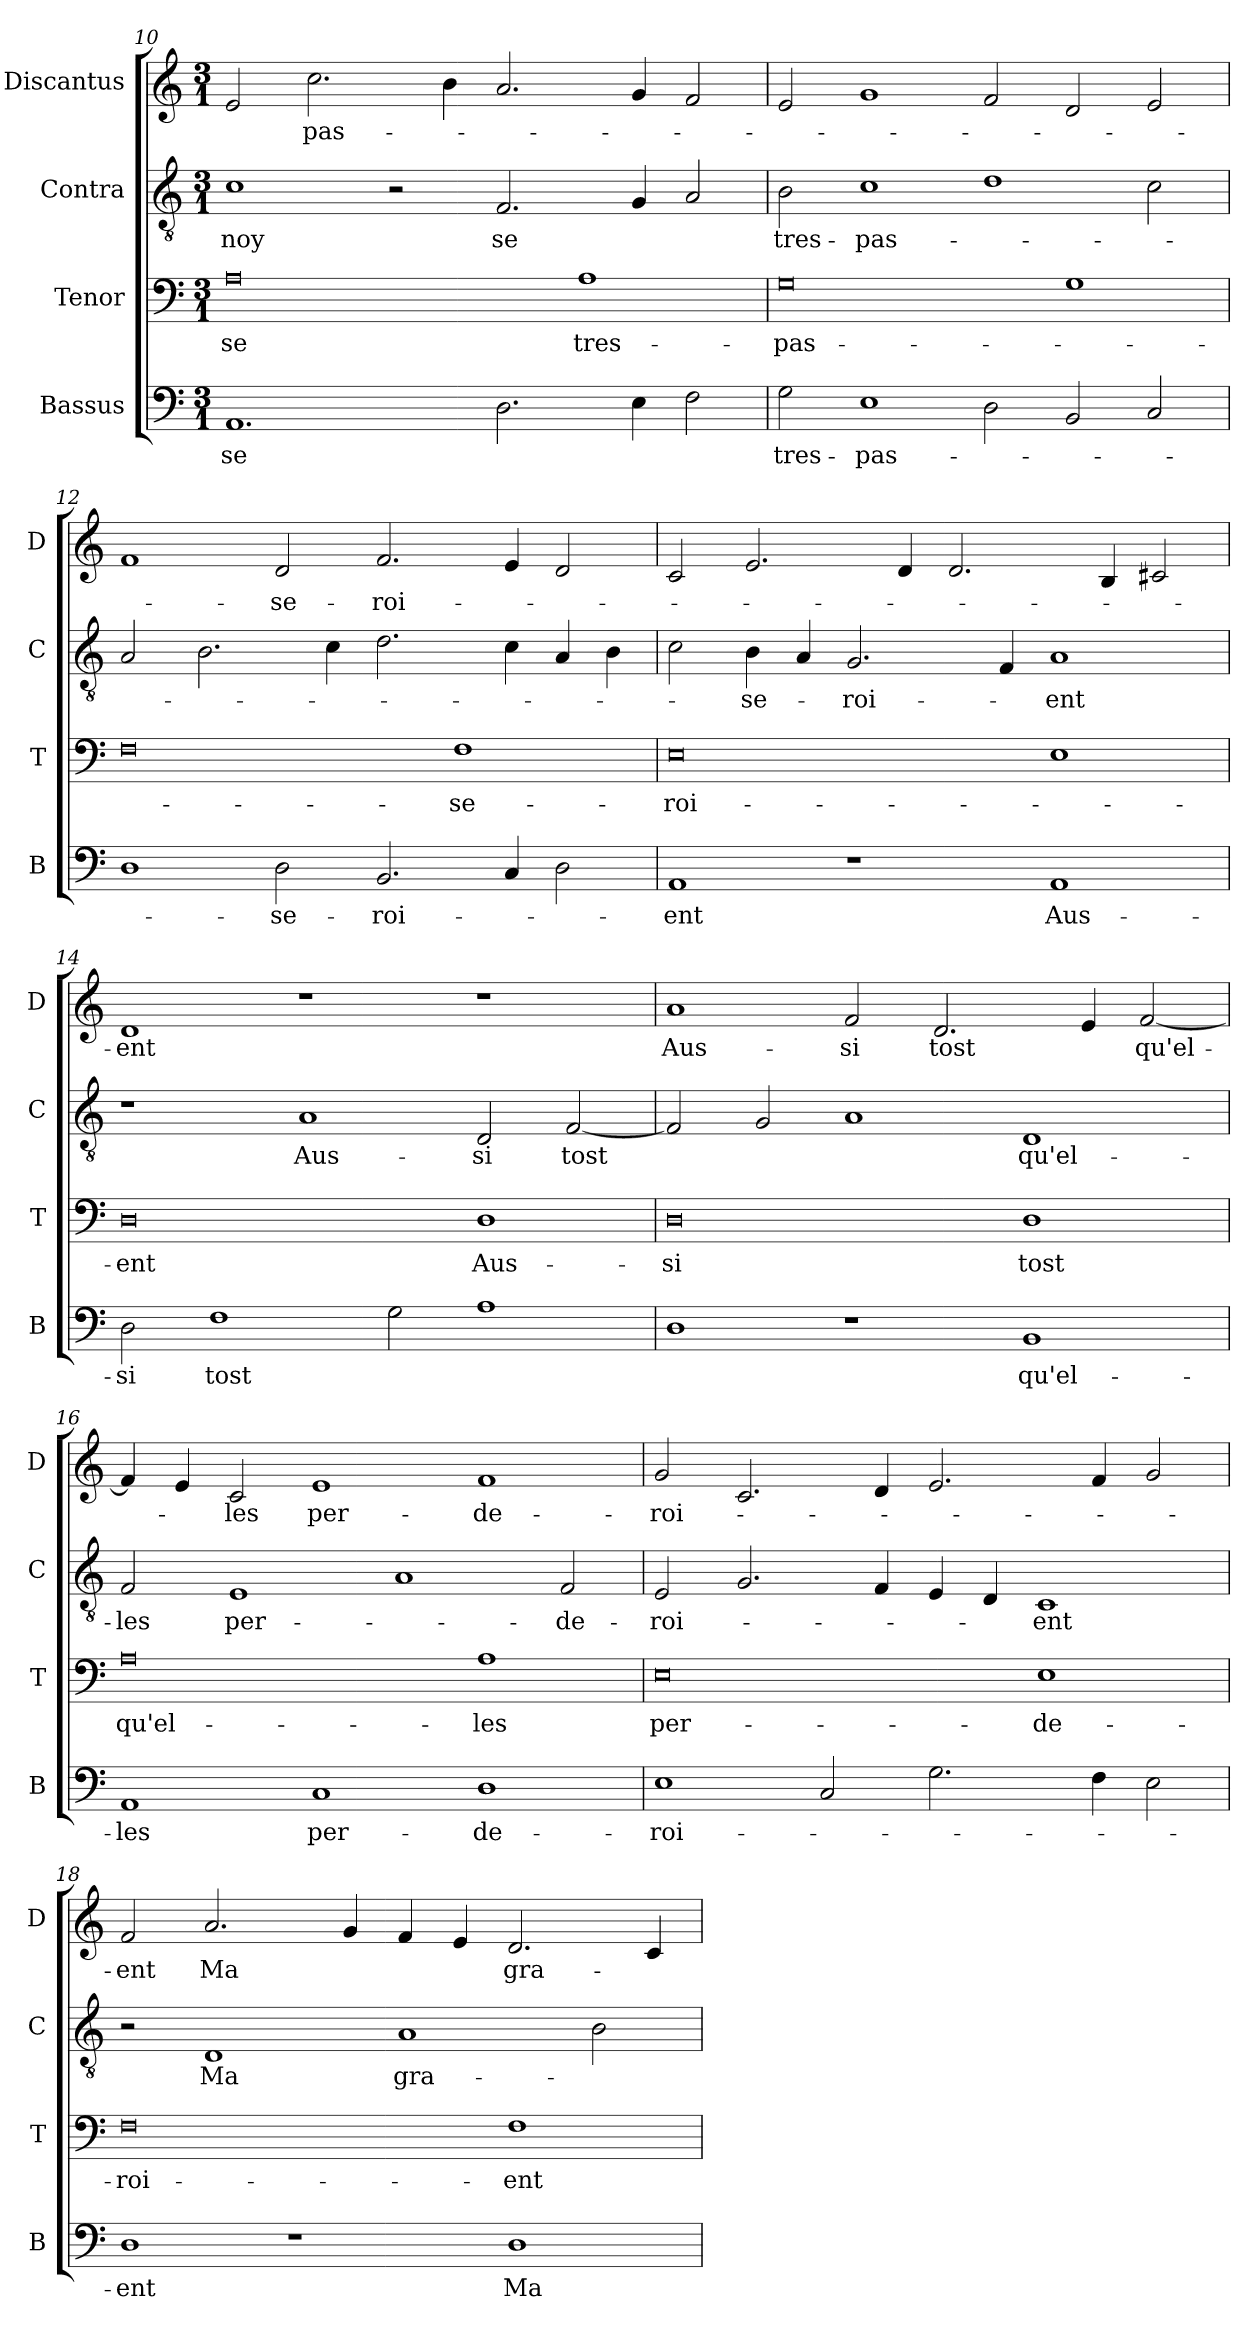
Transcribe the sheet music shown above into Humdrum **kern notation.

**kern	**text	**kern	**text	**kern	**text	**kern	**text
*part4	*part4	*part3	*part3	*part2	*part2	*part1	*part1
*staff4	*staff4	*staff3	*staff3	*staff2	*staff2	*staff1	*staff1
*I"Bassus	*	*I"Tenor	*	*I"Contra	*	*I"Discantus	*
*I'B	*	*I'T	*	*I'C	*	*I'D	*
*clefF4	*	*clefF4	*	*clefGv2	*	*clefG2	*
*k[]	*	*k[]	*	*k[]	*	*k[]	*
*M3/1	*	*M3/1	*	*M3/1	*	*M3/1	*
=10	=10	=10	=10	=10	=10	=10	=10
1.AA	se	0A	se	1c	-noy	2e/	.
.	.	.	.	.	.	2.cc\	-pas-
.	.	.	.	2r	.	.	.
.	.	.	.	.	.	4b\	.
2.D\	.	.	.	2.F/	se	2.a/	.
.	.	1A	tres-	.	.	.	.
4E\	.	.	.	4G/	.	4g/	.
2F\	.	.	.	2A/	.	2f/	.
=11	=11	=11	=11	=11	=11	=11	=11
2G\	tres-	0G	-pas-	2B\	tres-	2e/	.
1E	-pas-	.	.	1c	-pas-	1g	.
2D\	.	.	.	1d	.	2f/	.
2BB/	.	1G	.	.	.	2d/	.
2C/	.	.	.	2c\	.	2e/	.
=12	=12	=12	=12	=12	=12	=12	=12
1D	.	0F	.	2A/	.	1f	.
.	.	.	.	2.B\	.	.	.
2D\	-se-	.	.	.	.	2d/	-se-
.	.	.	.	4c\	.	.	.
2.BB/	-roi-	.	.	2.d\	.	2.f/	-roi-
.	.	1F	-se-	.	.	.	.
4C/	.	.	.	4c\	.	4e/	.
2D\	.	.	.	4A/	.	2d/	.
.	.	.	.	4B\	.	.	.
=13	=13	=13	=13	=13	=13	=13	=13
1AA	-ent	0E	-roi-	2c\	.	2c/	.
.	.	.	.	4B\	-se-	2.e/	.
.	.	.	.	4A/	.	.	.
1r	.	.	.	2.G/	-roi-	.	.
.	.	.	.	.	.	4d/	.
.	.	.	.	.	.	2.d/	.
.	.	.	.	4F/	.	.	.
1AA	Aus-	1E	.	1A	-ent	.	.
.	.	.	.	.	.	4B/	.
.	.	.	.	.	.	2c#X/	.
=14	=14	=14	=14	=14	=14	=14	=14
2D\	-si	0D	-ent	1r	.	1d	-ent
1F	tost	.	.	.	.	.	.
.	.	.	.	1A	Aus-	1r	.
2G\	.	.	.	.	.	.	.
1A	.	1D	Aus-	2D/	-si	1r	.
.	.	.	.	[2F/	tost	.	.
=15	=15	=15	=15	=15	=15	=15	=15
1D	.	0D	-si	2F/]	.	1a	Aus-
.	.	.	.	2G/	.	.	.
1r	.	.	.	1A	.	2f/	-si
.	.	.	.	.	.	2.d/	tost
1BB	qu'el-	1D	tost	1D	qu'el-	.	.
.	.	.	.	.	.	4e/	.
.	.	.	.	.	.	[2f/	qu'el-
=16	=16	=16	=16	=16	=16	=16	=16
1AA	-les	0A	qu'el-	2F/	-les	4f/]	.
.	.	.	.	.	.	4e/	.
.	.	.	.	1E	per-	2c/	-les
1C	per-	.	.	.	.	1e	per-
.	.	.	.	1A	.	.	.
1D	-de-	1A	-les	.	.	1f	-de-
.	.	.	.	2F/	-de-	.	.
=17	=17	=17	=17	=17	=17	=17	=17
1E	-roi-	0E	per-	2E/	-roi-	2g/	-roi-
.	.	.	.	2.G/	.	2.c/	.
2C/	.	.	.	.	.	.	.
.	.	.	.	4F/	.	4d/	.
2.G\	.	.	.	4E/	.	2.e/	.
.	.	.	.	4D/	.	.	.
.	.	1E	-de-	1C	-ent	.	.
4F\	.	.	.	.	.	4f/	.
2E\	.	.	.	.	.	2g/	.
=18	=18	=18	=18	=18	=18	=18	=18
1D	-ent	0F	-roi-	2r	.	2f/	-ent
.	.	.	.	1D	Ma	2.a/	Ma
1r	.	.	.	.	.	.	.
.	.	.	.	.	.	4g/	.
.	.	.	.	1A	gra-	4f/	.
.	.	.	.	.	.	4e/	.
1D	Ma	1F	-ent	.	.	2.d/	gra-
.	.	.	.	2B\	.	.	.
.	.	.	.	.	.	4c/	.
=	=	=	=	=	=	=	=
*-	*-	*-	*-	*-	*-	*-	*-
